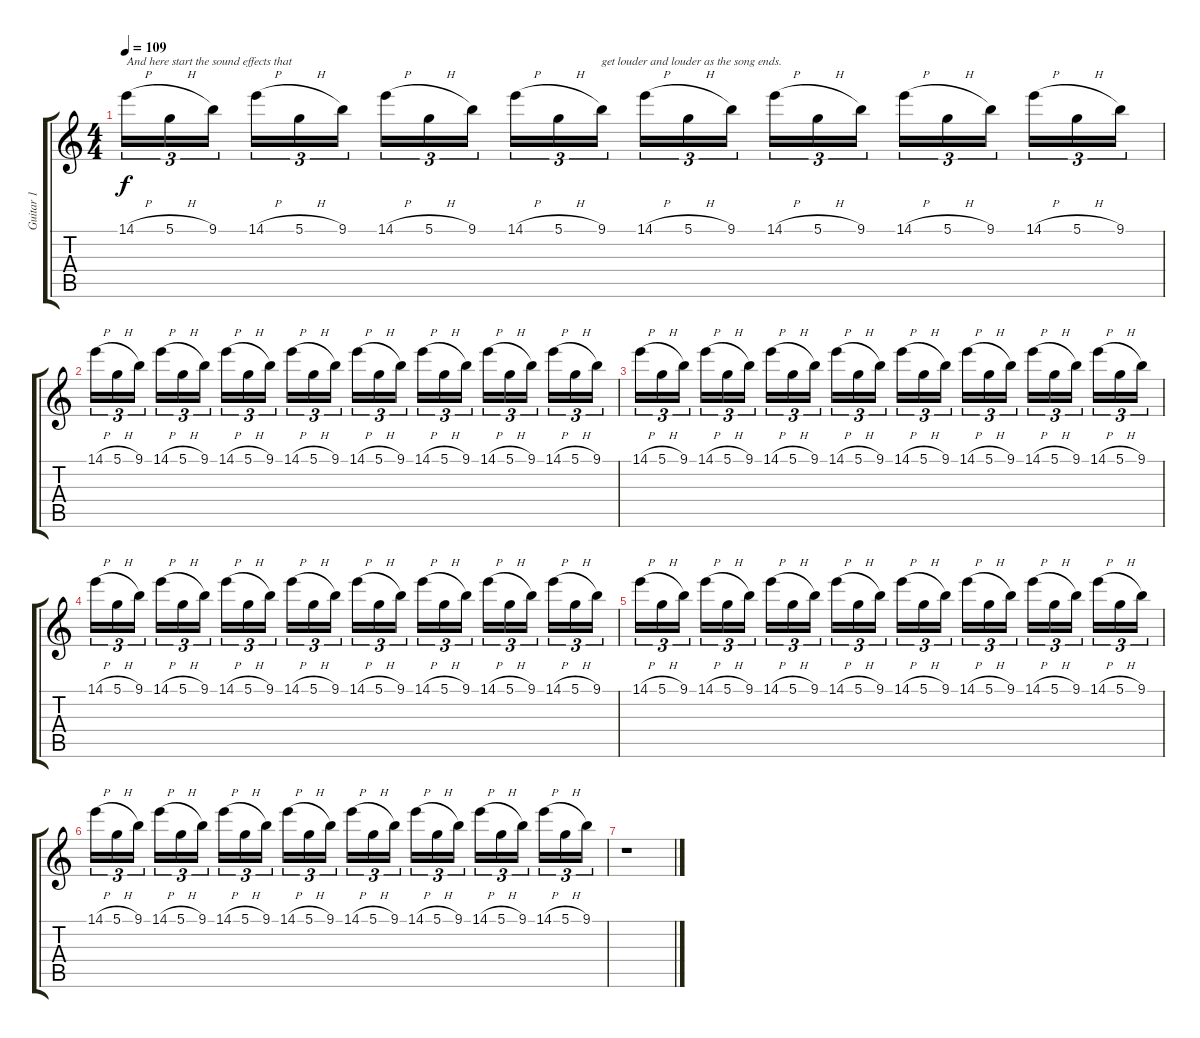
\track ("Guitar 1" "Guitar 1") {instrument distortionguitar}
\staff {score tabs}
\tuning (D4 A3 F3 C3 G2 C2) {hide}
\ts (4 4)
\tempo 109
\clef g2
\ks c
14.1{h}.16{tu (3 2) txt "And here start the sound effects that" dy f} 5.1{h}.16{tu (3 2)} 9.1.16{tu (3 2)} 14.1{h}.16{tu (3 2)} 5.1{h}.16{tu (3 2)} 9.1.16{tu (3 2)} 14.1{h}.16{tu (3 2)} 5.1{h}.16{tu (3 2)} 9.1.16{tu (3 2)} 14.1{h}.16{tu (3 2)} 5.1{h}.16{tu (3 2)} 9.1.16{tu (3 2) txt "get louder and louder as the song ends."} 14.1{h}.16{tu (3 2)} 5.1{h}.16{tu (3 2)} 9.1.16{tu (3 2)} 14.1{h}.16{tu (3 2)} 5.1{h}.16{tu (3 2)} 9.1.16{tu (3 2)} 14.1{h}.16{tu (3 2)} 5.1{h}.16{tu (3 2)} 9.1.16{tu (3 2)} 14.1{h}.16{tu (3 2)} 5.1{h}.16{tu (3 2)} 9.1.16{tu (3 2)} |
14.1{h}.16{tu (3 2)} 5.1{h}.16{tu (3 2)} 9.1.16{tu (3 2)} 14.1{h}.16{tu (3 2)} 5.1{h}.16{tu (3 2)} 9.1.16{tu (3 2)} 14.1{h}.16{tu (3 2)} 5.1{h}.16{tu (3 2)} 9.1.16{tu (3 2)} 14.1{h}.16{tu (3 2)} 5.1{h}.16{tu (3 2)} 9.1.16{tu (3 2)} 14.1{h}.16{tu (3 2)} 5.1{h}.16{tu (3 2)} 9.1.16{tu (3 2)} 14.1{h}.16{tu (3 2)} 5.1{h}.16{tu (3 2)} 9.1.16{tu (3 2)} 14.1{h}.16{tu (3 2)} 5.1{h}.16{tu (3 2)} 9.1.16{tu (3 2)} 14.1{h}.16{tu (3 2)} 5.1{h}.16{tu (3 2)} 9.1.16{tu (3 2)} |
14.1{h}.16{tu (3 2)} 5.1{h}.16{tu (3 2)} 9.1.16{tu (3 2)} 14.1{h}.16{tu (3 2)} 5.1{h}.16{tu (3 2)} 9.1.16{tu (3 2)} 14.1{h}.16{tu (3 2)} 5.1{h}.16{tu (3 2)} 9.1.16{tu (3 2)} 14.1{h}.16{tu (3 2)} 5.1{h}.16{tu (3 2)} 9.1.16{tu (3 2)} 14.1{h}.16{tu (3 2)} 5.1{h}.16{tu (3 2)} 9.1.16{tu (3 2)} 14.1{h}.16{tu (3 2)} 5.1{h}.16{tu (3 2)} 9.1.16{tu (3 2)} 14.1{h}.16{tu (3 2)} 5.1{h}.16{tu (3 2)} 9.1.16{tu (3 2)} 14.1{h}.16{tu (3 2)} 5.1{h}.16{tu (3 2)} 9.1.16{tu (3 2)} |
14.1{h}.16{tu (3 2)} 5.1{h}.16{tu (3 2)} 9.1.16{tu (3 2)} 14.1{h}.16{tu (3 2)} 5.1{h}.16{tu (3 2)} 9.1.16{tu (3 2)} 14.1{h}.16{tu (3 2)} 5.1{h}.16{tu (3 2)} 9.1.16{tu (3 2)} 14.1{h}.16{tu (3 2)} 5.1{h}.16{tu (3 2)} 9.1.16{tu (3 2)} 14.1{h}.16{tu (3 2)} 5.1{h}.16{tu (3 2)} 9.1.16{tu (3 2)} 14.1{h}.16{tu (3 2)} 5.1{h}.16{tu (3 2)} 9.1.16{tu (3 2)} 14.1{h}.16{tu (3 2)} 5.1{h}.16{tu (3 2)} 9.1.16{tu (3 2)} 14.1{h}.16{tu (3 2)} 5.1{h}.16{tu (3 2)} 9.1.16{tu (3 2)} |
14.1{h}.16{tu (3 2)} 5.1{h}.16{tu (3 2)} 9.1.16{tu (3 2)} 14.1{h}.16{tu (3 2)} 5.1{h}.16{tu (3 2)} 9.1.16{tu (3 2)} 14.1{h}.16{tu (3 2)} 5.1{h}.16{tu (3 2)} 9.1.16{tu (3 2)} 14.1{h}.16{tu (3 2)} 5.1{h}.16{tu (3 2)} 9.1.16{tu (3 2)} 14.1{h}.16{tu (3 2)} 5.1{h}.16{tu (3 2)} 9.1.16{tu (3 2)} 14.1{h}.16{tu (3 2)} 5.1{h}.16{tu (3 2)} 9.1.16{tu (3 2)} 14.1{h}.16{tu (3 2)} 5.1{h}.16{tu (3 2)} 9.1.16{tu (3 2)} 14.1{h}.16{tu (3 2)} 5.1{h}.16{tu (3 2)} 9.1.16{tu (3 2)} |
14.1{h}.16{tu (3 2)} 5.1{h}.16{tu (3 2)} 9.1.16{tu (3 2)} 14.1{h}.16{tu (3 2)} 5.1{h}.16{tu (3 2)} 9.1.16{tu (3 2)} 14.1{h}.16{tu (3 2)} 5.1{h}.16{tu (3 2)} 9.1.16{tu (3 2)} 14.1{h}.16{tu (3 2)} 5.1{h}.16{tu (3 2)} 9.1.16{tu (3 2)} 14.1{h}.16{tu (3 2)} 5.1{h}.16{tu (3 2)} 9.1.16{tu (3 2)} 14.1{h}.16{tu (3 2)} 5.1{h}.16{tu (3 2)} 9.1.16{tu (3 2)} 14.1{h}.16{tu (3 2)} 5.1{h}.16{tu (3 2)} 9.1.16{tu (3 2)} 14.1{h}.16{tu (3 2)} 5.1{h}.16{tu (3 2)} 9.1.16{tu (3 2)} |
r.1
